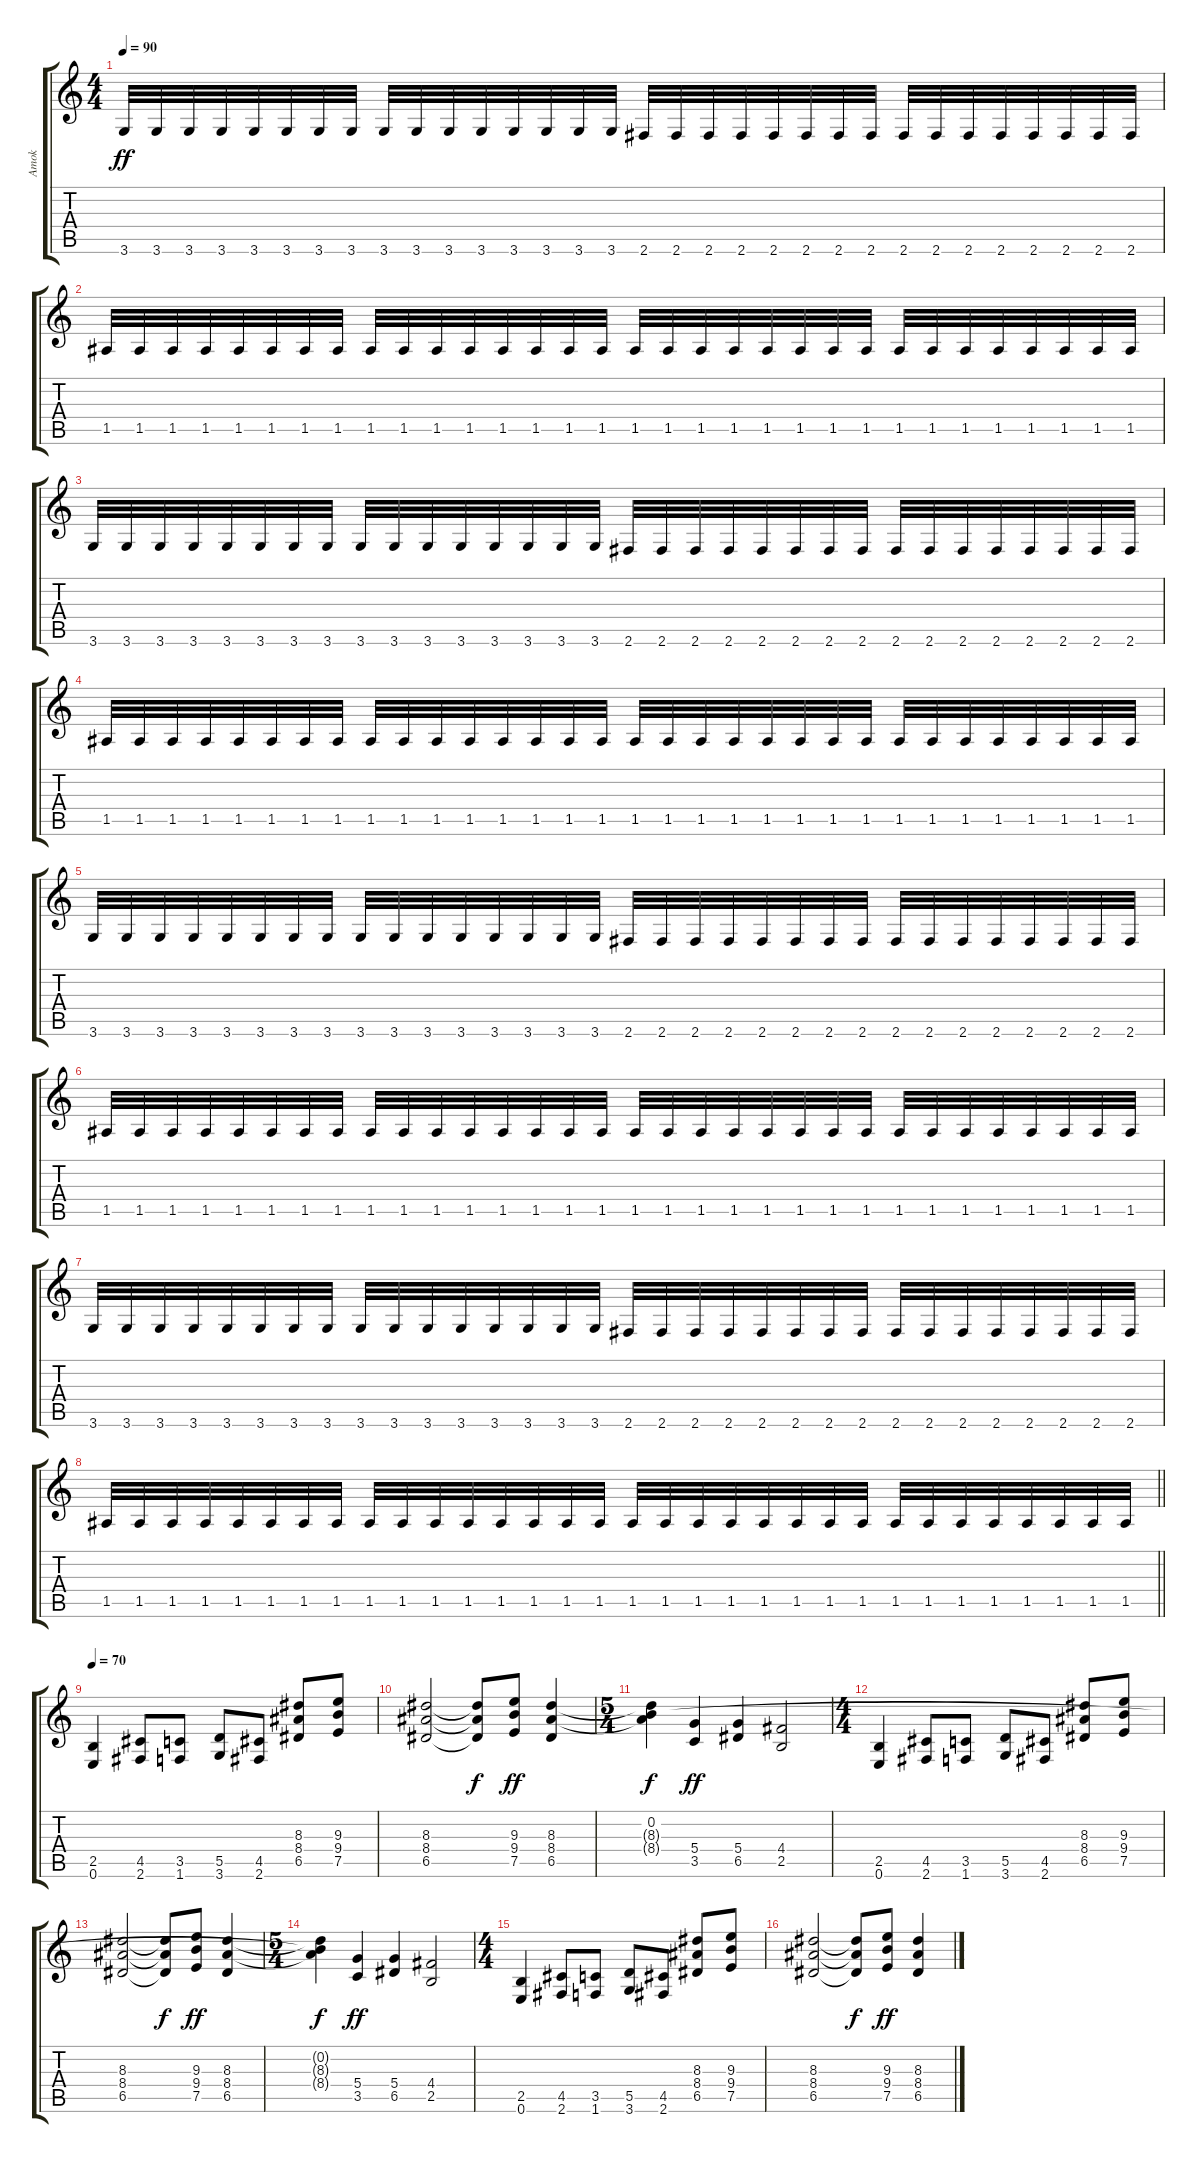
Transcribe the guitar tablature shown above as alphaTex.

\track ("Amok" "Amok") {instrument distortionguitar}
\staff {score tabs}
\tuning (E4 B3 G3 D3 A2 E2) {hide}
\ts (4 4)
\section ("" "")
\tempo 90
\clef g2
\ks c
3.6.32{dy ff} 3.6.32 3.6.32 3.6.32 3.6.32 3.6.32 3.6.32 3.6.32 3.6.32 3.6.32 3.6.32 3.6.32 3.6.32 3.6.32 3.6.32 3.6.32 2.6.32 2.6.32 2.6.32 2.6.32 2.6.32 2.6.32 2.6.32 2.6.32 2.6.32 2.6.32 2.6.32 2.6.32 2.6.32 2.6.32 2.6.32 2.6.32 |
1.5.32 1.5.32 1.5.32 1.5.32 1.5.32 1.5.32 1.5.32 1.5.32 1.5.32 1.5.32 1.5.32 1.5.32 1.5.32 1.5.32 1.5.32 1.5.32 1.5.32 1.5.32 1.5.32 1.5.32 1.5.32 1.5.32 1.5.32 1.5.32 1.5.32 1.5.32 1.5.32 1.5.32 1.5.32 1.5.32 1.5.32 1.5.32 |
3.6.32 3.6.32 3.6.32 3.6.32 3.6.32 3.6.32 3.6.32 3.6.32 3.6.32 3.6.32 3.6.32 3.6.32 3.6.32 3.6.32 3.6.32 3.6.32 2.6.32 2.6.32 2.6.32 2.6.32 2.6.32 2.6.32 2.6.32 2.6.32 2.6.32 2.6.32 2.6.32 2.6.32 2.6.32 2.6.32 2.6.32 2.6.32 |
1.5.32 1.5.32 1.5.32 1.5.32 1.5.32 1.5.32 1.5.32 1.5.32 1.5.32 1.5.32 1.5.32 1.5.32 1.5.32 1.5.32 1.5.32 1.5.32 1.5.32 1.5.32 1.5.32 1.5.32 1.5.32 1.5.32 1.5.32 1.5.32 1.5.32 1.5.32 1.5.32 1.5.32 1.5.32 1.5.32 1.5.32 1.5.32 |
3.6.32 3.6.32 3.6.32 3.6.32 3.6.32 3.6.32 3.6.32 3.6.32 3.6.32 3.6.32 3.6.32 3.6.32 3.6.32 3.6.32 3.6.32 3.6.32 2.6.32 2.6.32 2.6.32 2.6.32 2.6.32 2.6.32 2.6.32 2.6.32 2.6.32 2.6.32 2.6.32 2.6.32 2.6.32 2.6.32 2.6.32 2.6.32 |
1.5.32 1.5.32 1.5.32 1.5.32 1.5.32 1.5.32 1.5.32 1.5.32 1.5.32 1.5.32 1.5.32 1.5.32 1.5.32 1.5.32 1.5.32 1.5.32 1.5.32 1.5.32 1.5.32 1.5.32 1.5.32 1.5.32 1.5.32 1.5.32 1.5.32 1.5.32 1.5.32 1.5.32 1.5.32 1.5.32 1.5.32 1.5.32 |
3.6.32 3.6.32 3.6.32 3.6.32 3.6.32 3.6.32 3.6.32 3.6.32 3.6.32 3.6.32 3.6.32 3.6.32 3.6.32 3.6.32 3.6.32 3.6.32 2.6.32 2.6.32 2.6.32 2.6.32 2.6.32 2.6.32 2.6.32 2.6.32 2.6.32 2.6.32 2.6.32 2.6.32 2.6.32 2.6.32 2.6.32 2.6.32 |
\barLineRight lightlight
1.5.32 1.5.32 1.5.32 1.5.32 1.5.32 1.5.32 1.5.32 1.5.32 1.5.32 1.5.32 1.5.32 1.5.32 1.5.32 1.5.32 1.5.32 1.5.32 1.5.32 1.5.32 1.5.32 1.5.32 1.5.32 1.5.32 1.5.32 1.5.32 1.5.32 1.5.32 1.5.32 1.5.32 1.5.32 1.5.32 1.5.32 1.5.32 |
\section ("" "")
\tempo 70
(2.5 0.6).4 (4.5 2.6).8 (3.5 1.6).8 (5.5 3.6).8 (4.5 2.6).8 (8.3 8.4 6.5).8 (9.3 9.4 7.5).8 |
(8.3 8.4 6.5).2 (8.3{t} 8.4{t} 6.5{t}).8{dy f} (9.3 9.4 7.5).8{dy ff} (8.3 8.4 6.5).4 |
\ts (5 4)
(0.2 8.3{t} 8.4{t}).4{dy f} (5.4 3.5).4{dy ff} (5.4 6.5).4 (4.4 2.5).2 |
\ts (4 4)
(2.5 0.6).4 (4.5 2.6).8 (3.5 1.6).8 (5.5 3.6).8 (4.5 2.6).8 (8.3 8.4 6.5).8 (9.3 9.4 7.5).8 |
(8.3 8.4 6.5).2 (8.3{t} 8.4{t} 6.5{t}).8{dy f} (9.3 9.4 7.5).8{dy ff} (8.3 8.4 6.5).4 |
\ts (5 4)
(0.2{t} 8.3{t} 8.4{t}).4{dy f} (5.4 3.5).4{dy ff} (5.4 6.5).4 (4.4 2.5).2 |
\ts (4 4)
(2.5 0.6).4 (4.5 2.6).8 (3.5 1.6).8 (5.5 3.6).8 (4.5 2.6).8 (8.3 8.4 6.5).8 (9.3 9.4 7.5).8 |
(8.3 8.4 6.5).2 (8.3{t} 8.4{t} 6.5{t}).8{dy f} (9.3 9.4 7.5).8{dy ff} (8.3 8.4 6.5).4
